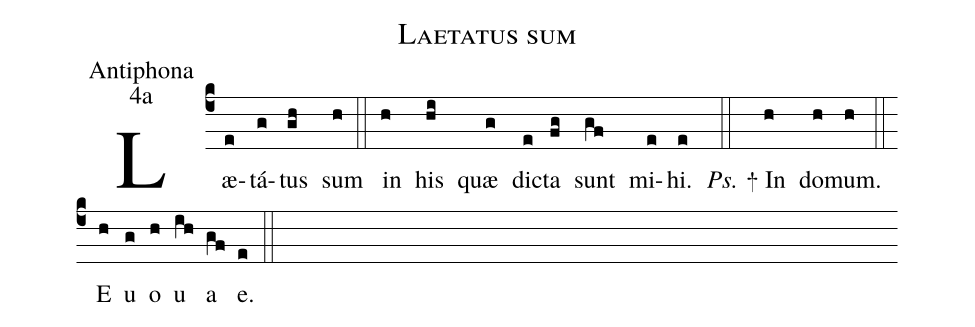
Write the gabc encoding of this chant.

name:Laetatus sum;
office-part:Antiphona;
mode:4a;
%%
(c4) Læ(e)tá(g)tus(gh) sum(h) (::) in(h) his(hi) quæ(g) di(e)cta(fg) sunt(gf) mi(e)hi.(e) (::)
<i>Ps.</i> <sp>+</sp> {I}n(h) dom(h)um.(h) (::)
<eu> E(h) u(g) o(h) u(ih) a(gf) e.(e) </eu>(::)
